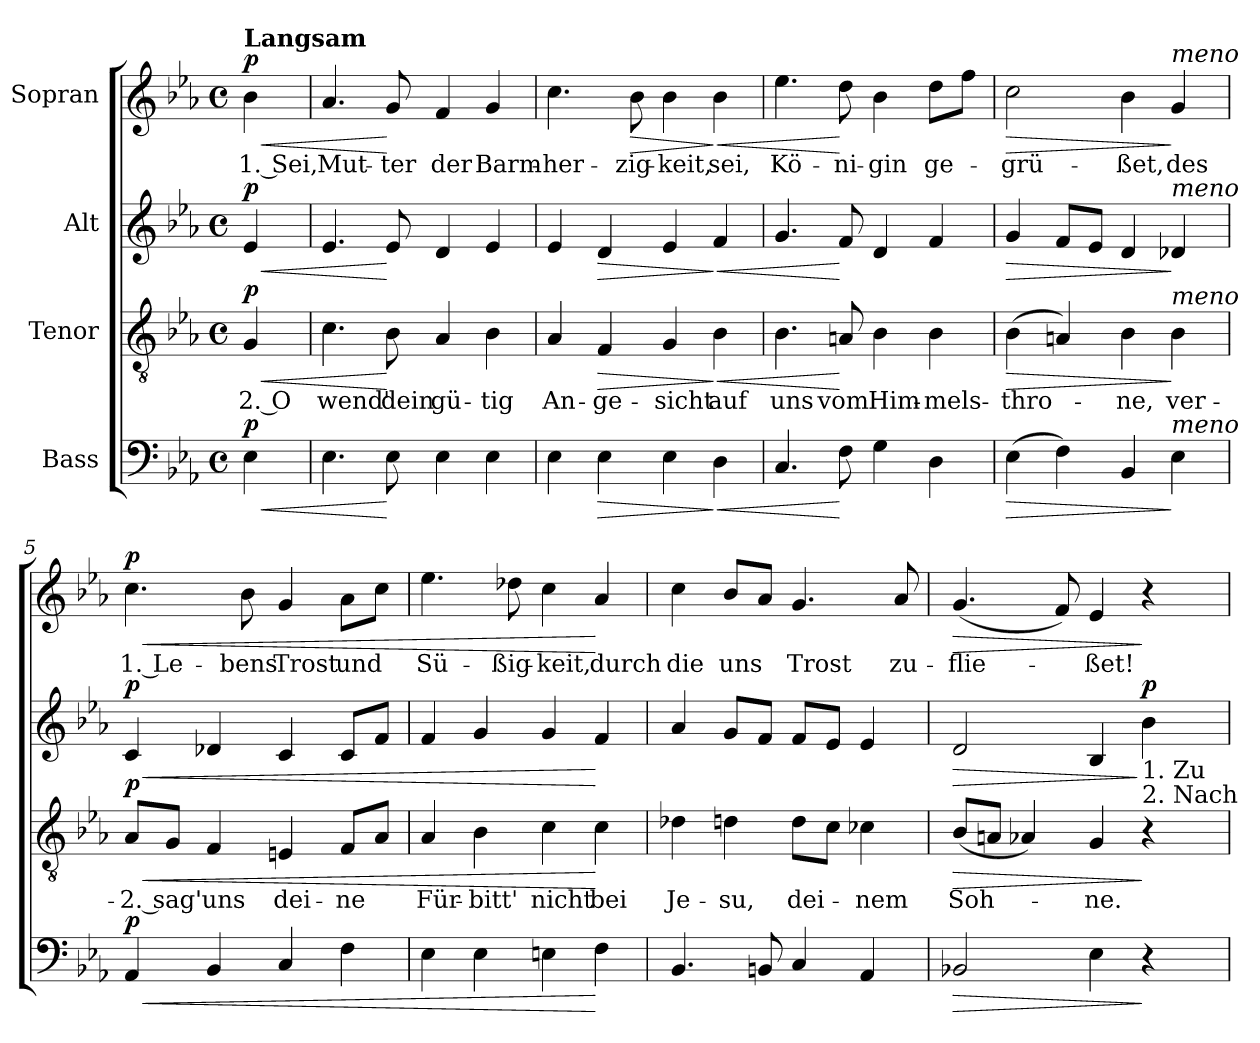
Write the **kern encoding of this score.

**kern	**dynam	**kern	**text	**dynam	**kern	**dynam	**kern	**text	**dynam
*part4	*part4	*part3	*part3	*part3	*part2	*part2	*part1	*part1	*part1
*staff4	*staff4	*staff3	*staff3	*staff3	*staff2	*staff2	*staff1	*staff1	*staff1
*I"Bass	*	*I"Tenor	*	*	*I"Alt	*	*I"Sopran	*	*
*clefF4	*	*clefGv2	*	*	*clefG2	*	*clefG2	*	*
*k[b-e-a-]	*	*k[b-e-a-]	*	*	*k[b-e-a-]	*	*k[b-e-a-]	*	*
*M4/4	*	*M4/4	*	*	*M4/4	*	*M4/4	*	*
*met(c)	*	*met(c)	*	*	*met(c)	*	*met(c)	*	*
=	=	=	=	=	=	=	=	=	=
!	!	!	!	!	!	!	!LO:TX:a:B:t=Langsam	!	!
!	!LO:HP:b	!	!	!LO:HP:b	!	!LO:HP:b	!	!	!LO:HP:b
!	!LO:DY:n=1:a	!	!	!LO:DY:n=1:a	!	!LO:DY:n=1:a	!	!	!LO:DY:n=1:a
4E-\	< p	4G/	2. O	< p	4e-/	< p	4b-\	1. Sei,	< p
=1	=1	=1	=1	=1	=1	=1	=1	=1	=1
4.E-\	.	4.c\	wend'	.	4.e-/	.	4.a-/	Mut-	.
8E-\	[	8B-\	dein	[	8e-/	[	8g/	-ter	[
4E-\	.	4A-/	gü-	.	4d/	.	4f/	der	.
4E-\	.	4B-\	-tig	.	4e-/	.	4g/	Barm-	.
=2	=2	=2	=2	=2	=2	=2	=2	=2	=2
4E-\	.	4A-/	An-	.	4e-/	.	4.cc\	-her-	.
!	!LO:HP:b	!	!	!LO:HP:b	!	!LO:HP:b	!	!	!
4E-\	>	4F/	-ge-	>	4d/	>	.	.	.
!	!	!	!	!	!	!	!	!	!LO:HP:b
.	.	.	.	.	.	.	8b-\	-zig-	>
4E-\	.	4G/	-sicht	.	4e-/	.	4b-\	-keit,	.
!	!LO:HP:n=1:b	!	!	!LO:HP:n=1:b	!	!LO:HP:n=1:b	!	!	!LO:HP:n=1:b
4D\	] <	4B-\	auf	] <	4f/	] <	4b-\	sei,	] <
=3	=3	=3	=3	=3	=3	=3	=3	=3	=3
4.C/	.	4.B-\	uns	.	4.g/	.	4.ee-\	Kö-	.
8F\	[	8An/	vom	[	8f/	[	8dd\	-ni-	[
4G\	.	4B-\	Him-	.	4d/	.	4b-\	-gin	.
4D\	.	4B-\	-mels-	.	4f/	.	8dd\L	ge-	.
.	.	.	.	.	.	.	8ff\J	.	.
=4	=4	=4	=4	=4	=4	=4	=4	=4	=4
!	!LO:HP:b	!	!	!LO:HP:b	!	!LO:HP:b	!	!	!LO:HP:b
(4E-\	>	(4B-\	-thro-	>	4g/	>	2cc\	-grü-	>
4F\)	.	4An/)	.	.	8f/L	.	.	.	.
.	.	.	.	.	8e-/J	.	.	.	.
4BB-/	.	4B-\	-ne,	.	4d/	.	4b-\	-ßet,	.
!	!	!	!	!	!	!	!LO:TX:a:i:t=meno	!	!
!	!	!	!	!	!LO:TX:a:i:t=meno	!	!	!	!
!	!	!LO:TX:a:i:t=meno	!	!	!	!	!	!	!
!LO:TX:a:i:t=meno	!	!	!	!	!	!	!	!	!
4E-\	]	4B-\	ver-	]	4d-X/	]	4g/	des	]
!!LO:LB:g=z
=5	=5	=5	=5	=5	=5	=5	=5	=5	=5
!	!LO:HP:b	!	!	!LO:HP:b	!	!LO:HP:b	!	!	!LO:HP:b
!	!LO:DY:n=1:a	!	!	!LO:DY:n=1:a	!	!LO:DY:n=1:a	!	!	!LO:DY:n=1:a
4AA-/	< p	8A-/L	-2. sag'	< p	4c/	< p	4.cc\	1. Le-	< p
.	.	8G/J	.	.	.	.	.	.	.
4BB-/	.	4F/	uns	.	4d-X/	.	.	.	.
.	.	.	.	.	.	.	8b-\	-bens	.
4C/	.	4En/	dei-	.	4c/	.	4g/	Trost	.
4F\	.	8F/L	-ne	.	8c/L	.	8a-\L	und	.
.	.	8A-/J	.	.	8f/J	.	8cc\J	.	.
=6	=6	=6	=6	=6	=6	=6	=6	=6	=6
4E-\	.	4A-/	Für-	.	4f/	.	4.ee-\	Sü-	.
4E-\	.	4B-\	-bitt'	.	4g/	.	.	.	.
.	.	.	.	.	.	.	8dd-X\	-ßig-	.
4En\	.	4c\	nicht	.	4g/	.	4cc\	-keit,	.
4F\	[	4c\	bei	[	4f/	[	4a-/	durch	[
=7	=7	=7	=7	=7	=7	=7	=7	=7	=7
4.BB-/	.	4d-X\	Je-	.	4a-/	.	4cc\	die	.
.	.	4dn\	-su,	.	8g/L	.	8b-/L	uns	.
8BBn/	.	.	.	.	8f/J	.	8a-/J	.	.
4C/	.	8d\L	dei-	.	8f/L	.	4.g/	Trost	.
.	.	8c\J	.	.	8e-/J	.	.	.	.
4AA-/	.	4c-X\	-nem	.	4e-/	.	.	.	.
.	.	.	.	.	.	.	8a-/	zu-	.
=8	=8	=8	=8	=8	=8	=8	=8	=8	=8
!	!LO:HP:b	!	!	!LO:HP:b	!	!LO:HP:b	!	!	!LO:HP:b
2BB-X/	>	(8B-/L	Soh-	>	2d/	>	(4.g/	-flie-	>
.	.	8An/J	.	.	.	.	.	.	.
.	.	4A-X/)	.	.	.	.	.	.	.
.	.	.	.	.	.	.	8f/)	.	.
4E-\	.	4G/	-ne.	.	4B-/	.	4e-/	-ßet!	.
!	!	!	!	!	!LO:TX:b:t=1.  Zu	!	!	!	!
!	!	!	!	!	!LO:TX:b:t=2. Nach	!	!	!	!
!	!	!	!	!	!	!LO:DY:n=1:a	!	!	!
4r	]	4r	.	]	4b-\	] p	4r	.	]
=	=	=	=	=	=	=	=	=	=
*-	*-	*-	*-	*-	*-	*-	*-	*-	*-
